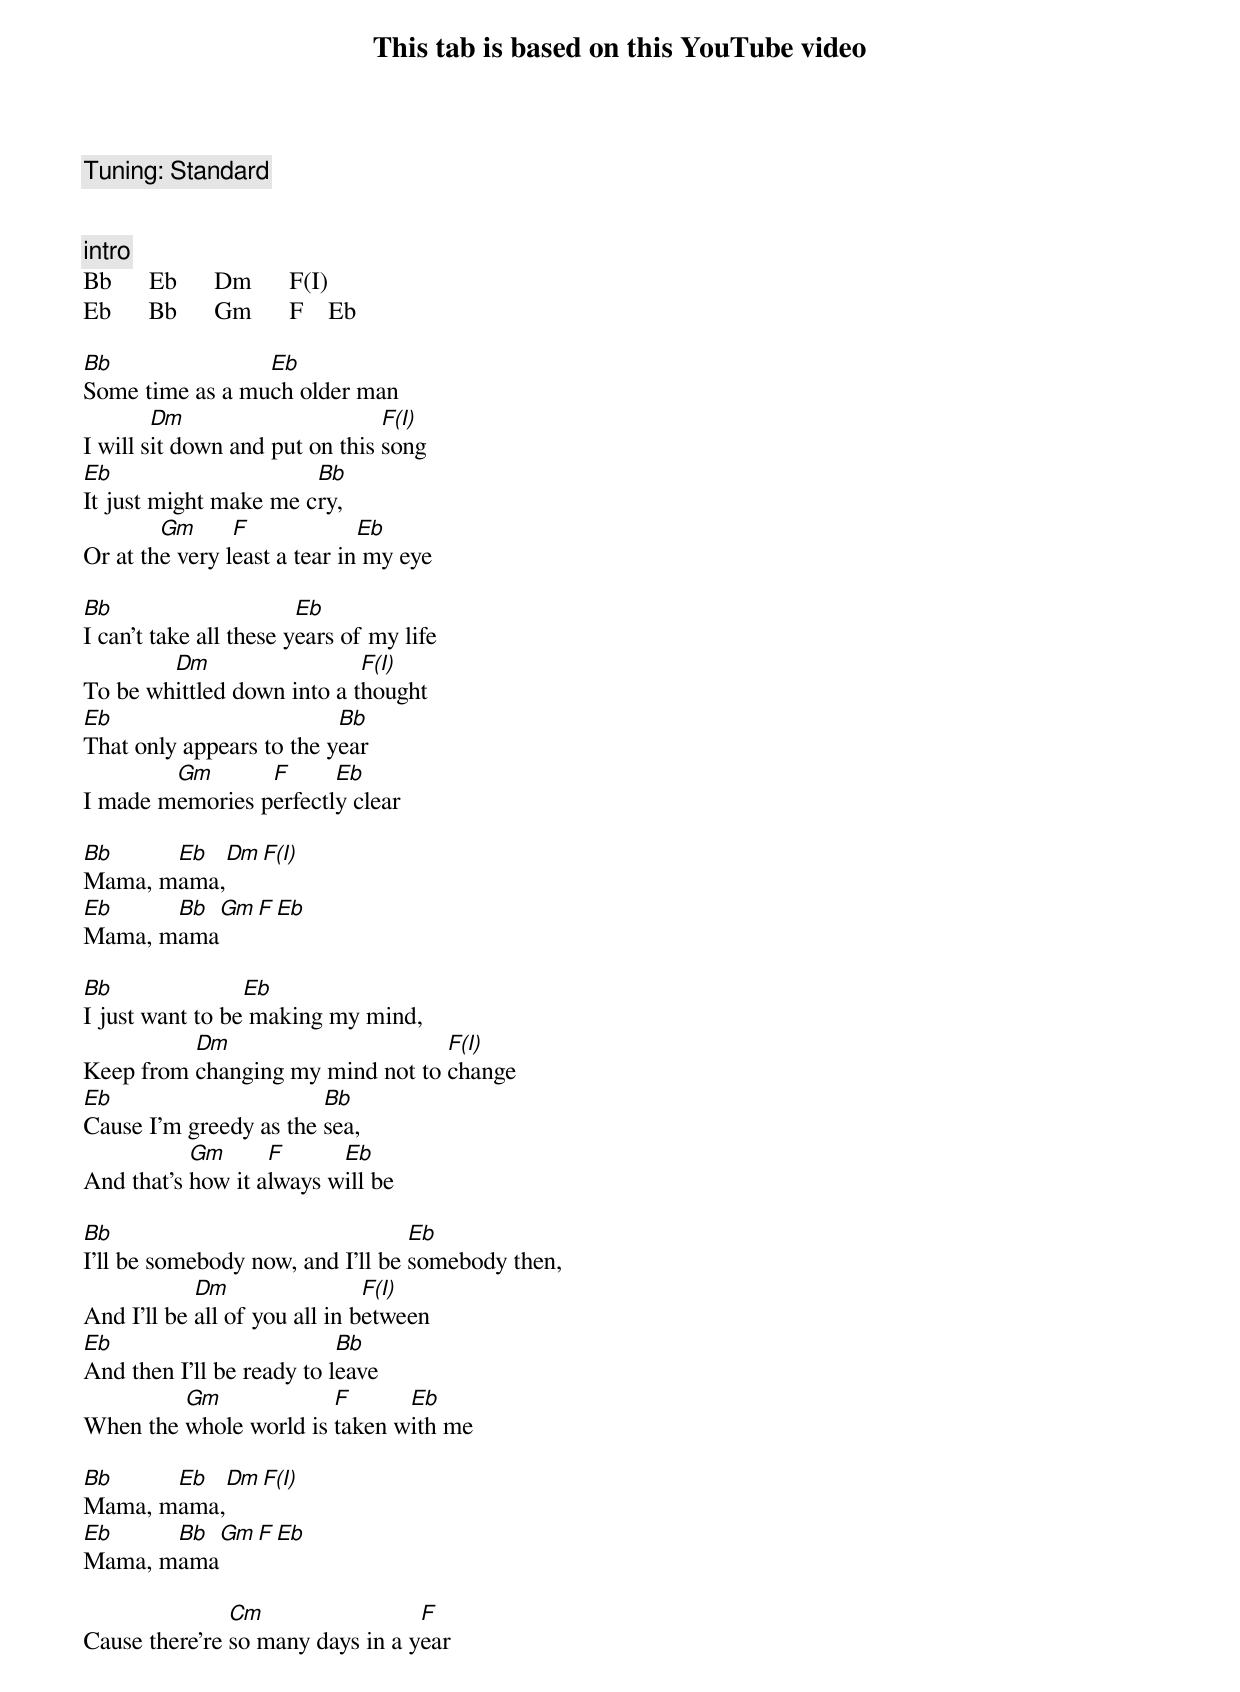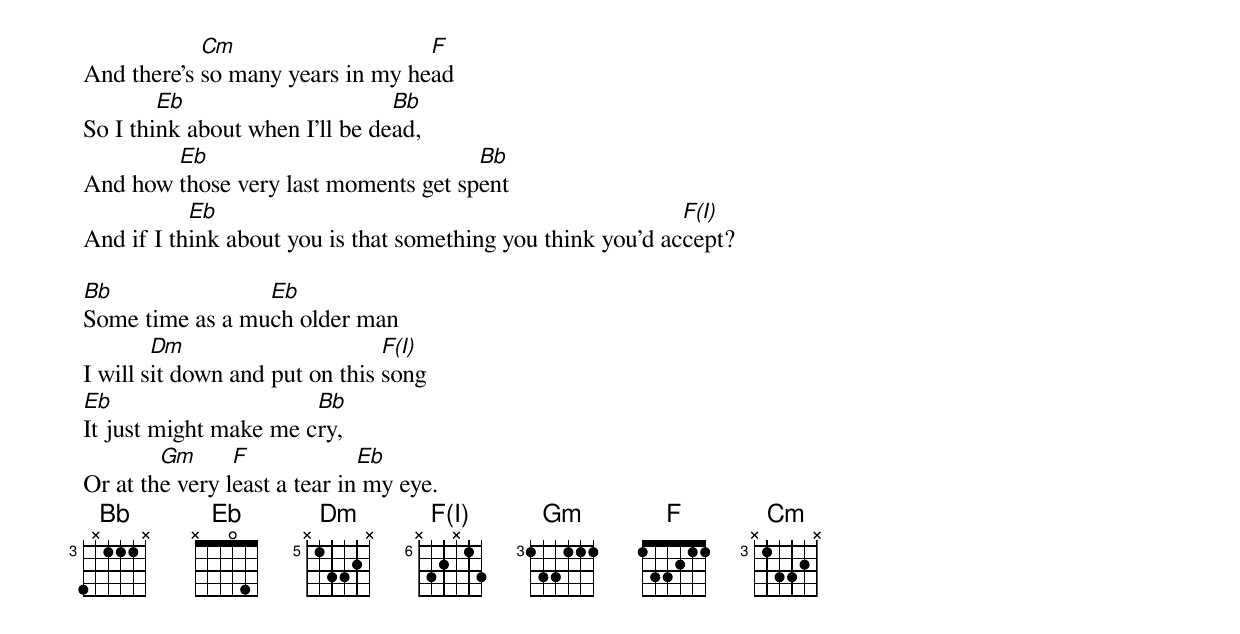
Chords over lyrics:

This tab is based on <a href="http://www.youtube.com/watch?v=TcxXye9iA2Y" target="_blank" style="color: blue">this YouTube video</a>

Tuning: Standard

Bb 6x333x
Eb x65046
Dm x5776x
F(I) x87x68
Gm 355333
F 133211
Cm x3554x

intro
Bb      Eb      Dm      F(I)
Eb      Bb      Gm      F    Eb

Bb               Eb
Some time as a much older man
        Dm                      F(I)
I will sit down and put on this song
Eb                     Bb
It just might make me cry,
        Gm      F             Eb
Or at the very least a tear in my eye

Bb                      Eb
I can't take all these years of my life
        Dm                  F(I)
To be whittled down into a thought
Eb                        Bb
That only appears to the year
        Gm       F      Eb
I made memories perfectly clear

Bb     Eb   Dm   F(I)
Mama, mama,
Eb     Bb   Gm   F  Eb
Mama, mama

Bb               Eb
I just want to be making my mind,
          Dm                      F(I)
Keep from changing my mind not to change
Eb                      Bb
Cause I'm greedy as the sea,
           Gm      F      Eb
And that's how it always will be

Bb                                Eb
I'll be somebody now, and I'll be somebody then,
            Dm                 F(I)
And I'll be all of you all in between
Eb                         Bb
And then I'll be ready to leave
         Gm             F      Eb
When the whole world is taken with me

Bb     Eb   Dm   F(I)
Mama, mama,
Eb     Bb   Gm   F  Eb
Mama, mama

               Cm                 F
Cause there're so many days in a year
            Cm                    F
And there's so many years in my head
        Eb                      Bb
So I think about when I'll be dead,
        Eb                            Bb
And how those very last moments get spent
           Eb                                                F(I)
And if I think about you is that something you think you'd accept?

Bb               Eb
Some time as a much older man
        Dm                      F(I)
I will sit down and put on this song
Eb                     Bb
It just might make me cry,
        Gm      F             Eb
Or at the very least a tear in my eye.
